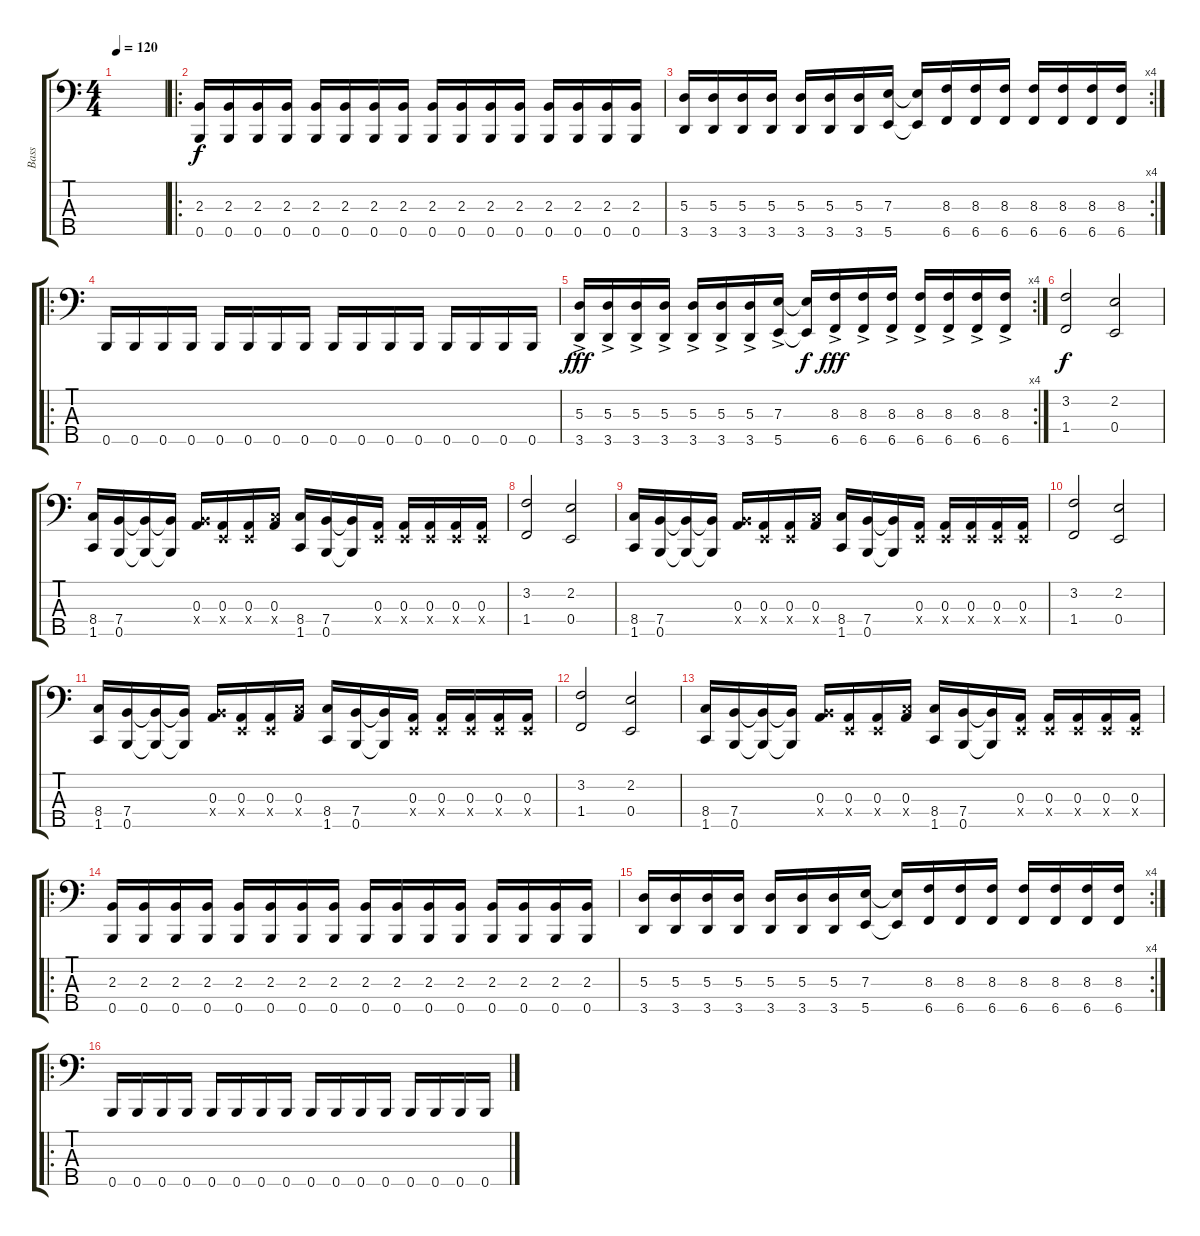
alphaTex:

\track ("Bass" "Bass") {instrument electricbassfinger}
\staff {score tabs}
\tuning (G2 D2 A1 E1 B0) {hide}
\ts (4 4)
\tempo 120
\clef f4
\ks c
|
\ro
(2.3 0.5).16 (2.3 0.5).16 (2.3 0.5).16 (2.3 0.5).16 (2.3 0.5).16 (2.3 0.5).16 (2.3 0.5).16 (2.3 0.5).16 (2.3 0.5).16 (2.3 0.5).16 (2.3 0.5).16 (2.3 0.5).16 (2.3 0.5).16 (2.3 0.5).16 (2.3 0.5).16 (2.3 0.5).16 |
\rc 4
(5.3 3.5).16 (5.3 3.5).16 (5.3 3.5).16 (5.3 3.5).16 (5.3 3.5).16 (5.3 3.5).16 (5.3 3.5).16 (7.3 5.5).16 (7.3{t} 5.5{t}).16 (8.3 6.5).16 (8.3 6.5).16 (8.3 6.5).16 (8.3 6.5).16 (8.3 6.5).16 (8.3 6.5).16 (8.3 6.5).16 |
\ro
0.5.16 0.5.16 0.5.16 0.5.16 0.5.16 0.5.16 0.5.16 0.5.16 0.5.16 0.5.16 0.5.16 0.5.16 0.5.16 0.5.16 0.5.16 0.5.16 |
\rc 4
(5.3{ac} 3.5{ac}).16{dy fff} (5.3 3.5{ac}).16 (5.3 3.5{ac}).16 (5.3 3.5{ac}).16 (5.3 3.5{ac}).16 (5.3 3.5{ac}).16 (5.3 3.5{ac}).16 (7.3 5.5{ac}).16 (7.3{t} 5.5{t}).16{dy f} (8.3 6.5{ac}).16{dy fff} (8.3 6.5{ac}).16 (8.3 6.5{ac}).16 (8.3 6.5{ac}).16 (8.3 6.5{ac}).16 (8.3 6.5{ac}).16 (8.3 6.5{ac}).16 |
(3.2 1.4).2{dy f} (2.2 0.4).2 |
(8.4 1.5).16 (7.4 0.5).16 (7.4{t} 0.5{t}).16 (7.4{t} 0.5{t}).16 (0.3 7.4{x}).16 (0.3 0.4{x}).16 (0.3 0.4{x}).16 (0.3 8.4{x}).16 (8.4 1.5).16 (7.4 0.5).16 (7.4{t} 0.5{t}).16 (0.3 0.4{x}).16 (0.3 0.4{x}).16 (0.3 0.4{x}).16 (0.3 0.4{x}).16 (0.3 0.4{x}).16 |
(3.2 1.4).2 (2.2 0.4).2 |
(8.4 1.5).16 (7.4 0.5).16 (7.4{t} 0.5{t}).16 (7.4{t} 0.5{t}).16 (0.3 7.4{x}).16 (0.3 0.4{x}).16 (0.3 0.4{x}).16 (0.3 8.4{x}).16 (8.4 1.5).16 (7.4 0.5).16 (7.4{t} 0.5{t}).16 (0.3 0.4{x}).16 (0.3 0.4{x}).16 (0.3 0.4{x}).16 (0.3 0.4{x}).16 (0.3 0.4{x}).16 |
(3.2 1.4).2 (2.2 0.4).2 |
(8.4 1.5).16 (7.4 0.5).16 (7.4{t} 0.5{t}).16 (7.4{t} 0.5{t}).16 (0.3 7.4{x}).16 (0.3 0.4{x}).16 (0.3 0.4{x}).16 (0.3 8.4{x}).16 (8.4 1.5).16 (7.4 0.5).16 (7.4{t} 0.5{t}).16 (0.3 0.4{x}).16 (0.3 0.4{x}).16 (0.3 0.4{x}).16 (0.3 0.4{x}).16 (0.3 0.4{x}).16 |
(3.2 1.4).2 (2.2 0.4).2 |
(8.4 1.5).16 (7.4 0.5).16 (7.4{t} 0.5{t}).16 (7.4{t} 0.5{t}).16 (0.3 7.4{x}).16 (0.3 0.4{x}).16 (0.3 0.4{x}).16 (0.3 8.4{x}).16 (8.4 1.5).16 (7.4 0.5).16 (7.4{t} 0.5{t}).16 (0.3 0.4{x}).16 (0.3 0.4{x}).16 (0.3 0.4{x}).16 (0.3 0.4{x}).16 (0.3 0.4{x}).16 |
\ro
(2.3 0.5).16 (2.3 0.5).16 (2.3 0.5).16 (2.3 0.5).16 (2.3 0.5).16 (2.3 0.5).16 (2.3 0.5).16 (2.3 0.5).16 (2.3 0.5).16 (2.3 0.5).16 (2.3 0.5).16 (2.3 0.5).16 (2.3 0.5).16 (2.3 0.5).16 (2.3 0.5).16 (2.3 0.5).16 |
\rc 4
(5.3 3.5).16 (5.3 3.5).16 (5.3 3.5).16 (5.3 3.5).16 (5.3 3.5).16 (5.3 3.5).16 (5.3 3.5).16 (7.3 5.5).16 (7.3{t} 5.5{t}).16 (8.3 6.5).16 (8.3 6.5).16 (8.3 6.5).16 (8.3 6.5).16 (8.3 6.5).16 (8.3 6.5).16 (8.3 6.5).16 |
\ro
0.5.16 0.5.16 0.5.16 0.5.16 0.5.16 0.5.16 0.5.16 0.5.16 0.5.16 0.5.16 0.5.16 0.5.16 0.5.16 0.5.16 0.5.16 0.5.16
